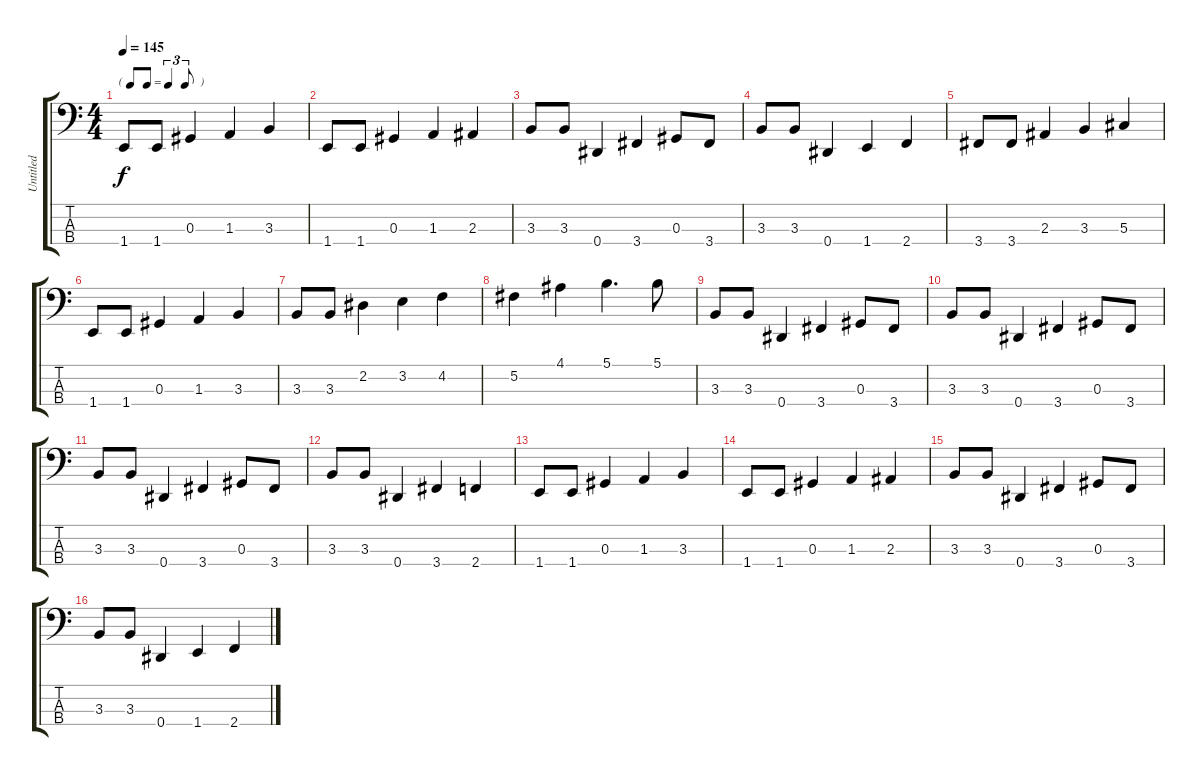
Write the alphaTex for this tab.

\track ("Untitled" "Untitled") {instrument electricbassfinger}
\staff {score tabs}
\tuning (Gb2 Db2 Ab1 Eb1) {hide}
\ts (4 4)
\tf triplet8th
\tempo 145
\clef f4
\ks c
1.4.8{dy f} 1.4.8 0.3.4 1.3.4 3.3.4 |
1.4.8 1.4.8 0.3.4 1.3.4 2.3.4 |
3.3.8 3.3.8 0.4.4 3.4.4 0.3.8 3.4.8 |
3.3.8 3.3.8 0.4.4 1.4.4 2.4.4 |
3.4.8 3.4.8 2.3.4 3.3.4 5.3.4 |
1.4.8 1.4.8 0.3.4 1.3.4 3.3.4 |
3.3.8 3.3.8 2.2.4 3.2.4 4.2.4 |
5.2.4 4.1.4 5.1.4{d} 5.1.8 |
3.3.8 3.3.8 0.4.4 3.4.4 0.3.8 3.4.8 |
3.3.8 3.3.8 0.4.4 3.4.4 0.3.8 3.4.8 |
3.3.8 3.3.8 0.4.4 3.4.4 0.3.8 3.4.8 |
3.3.8 3.3.8 0.4.4 3.4.4 2.4.4 |
1.4.8 1.4.8 0.3.4 1.3.4 3.3.4 |
1.4.8 1.4.8 0.3.4 1.3.4 2.3.4 |
3.3.8 3.3.8 0.4.4 3.4.4 0.3.8 3.4.8 |
3.3.8 3.3.8 0.4.4 1.4.4 2.4.4
